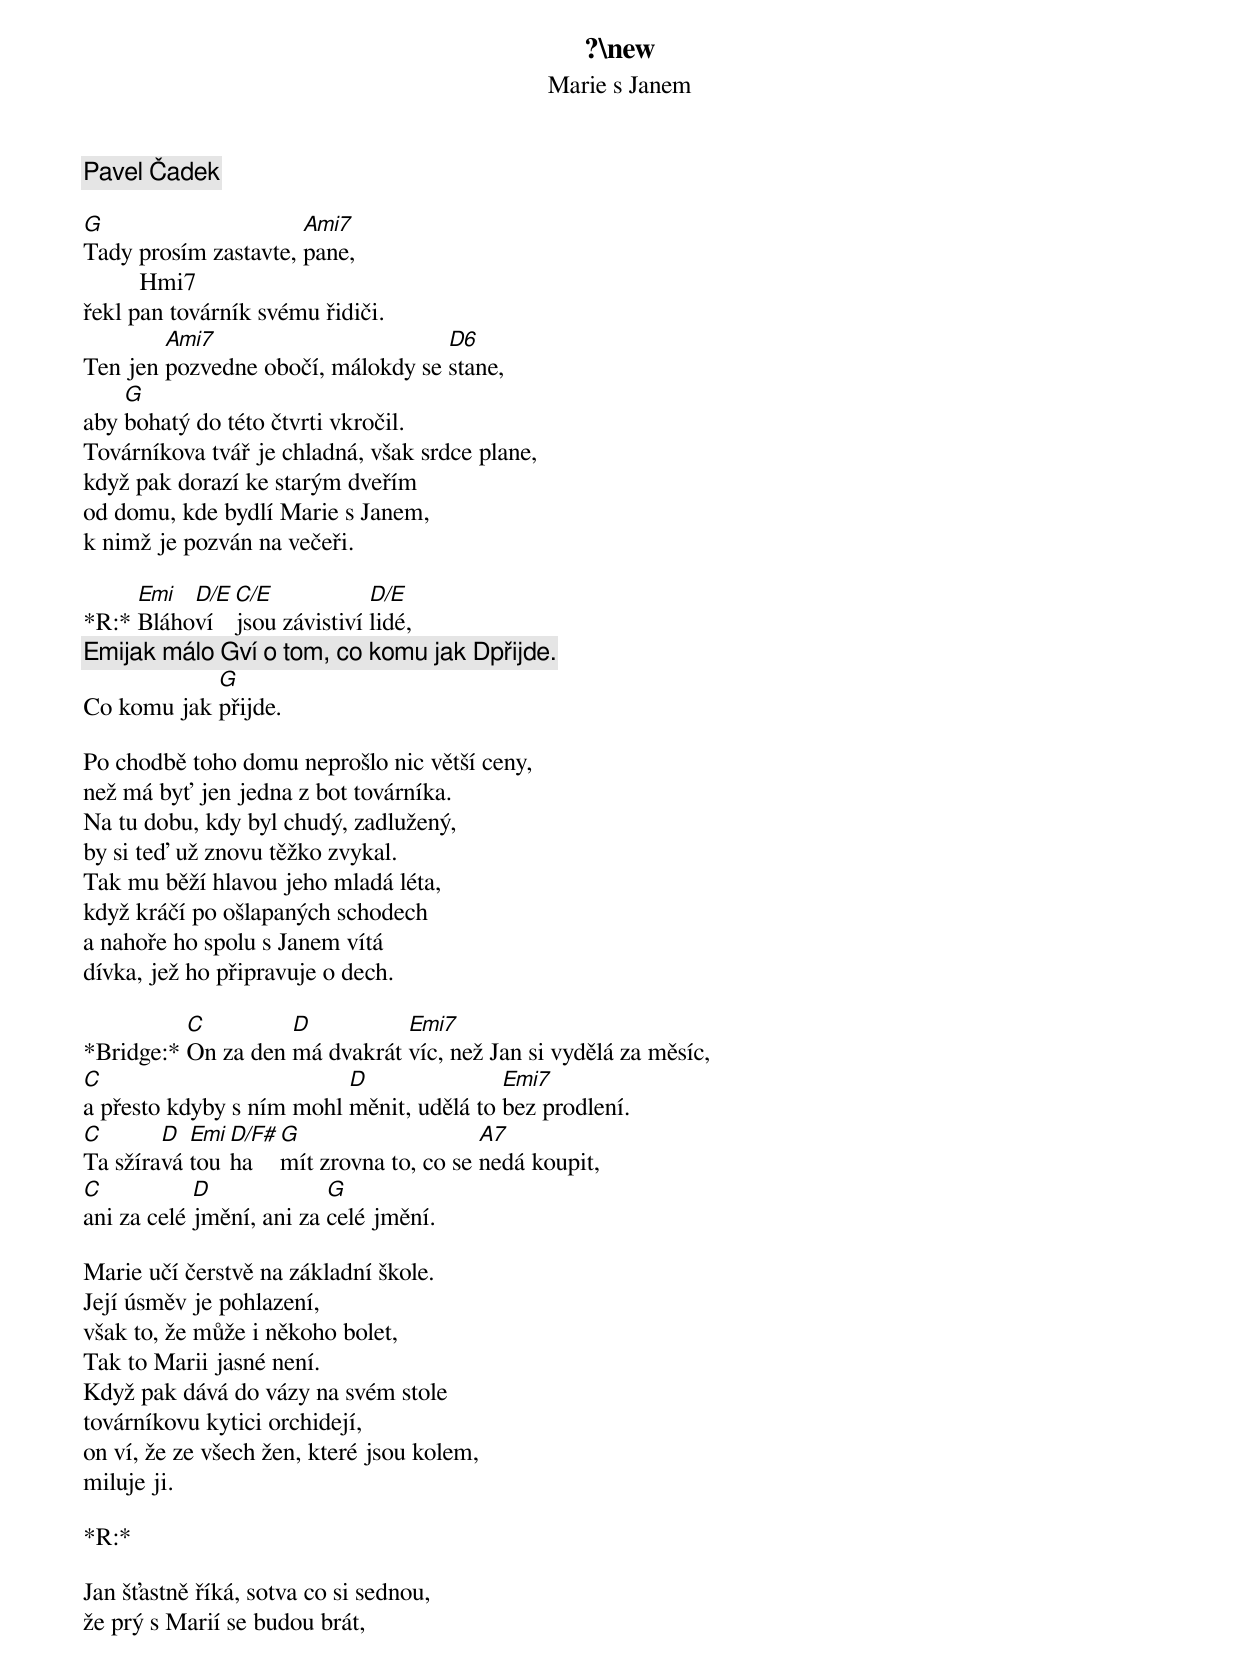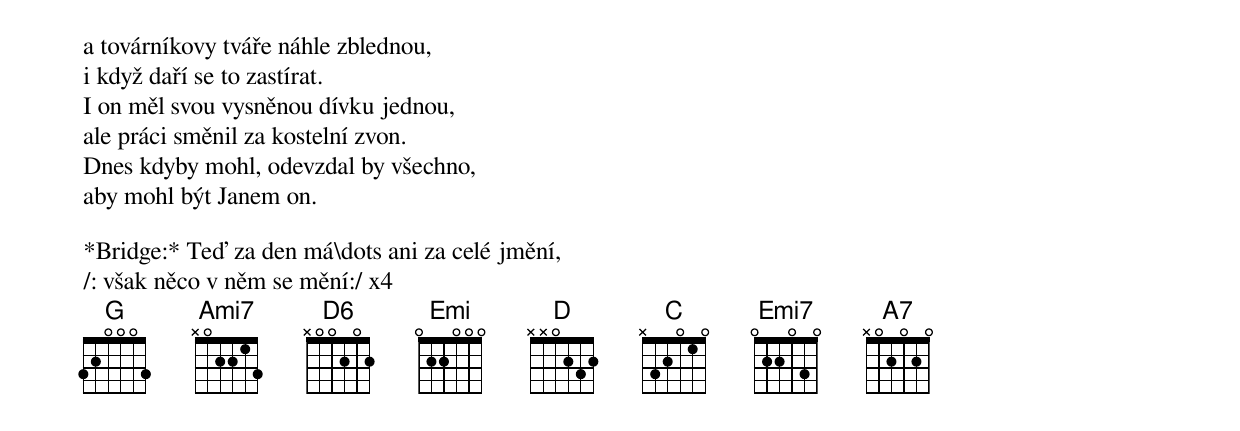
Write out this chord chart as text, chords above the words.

?\new
Marie s Janem
Pavel Čadek

G                     Ami7
Tady prosím zastavte, pane,
         Hmi7
řekl pan továrník svému řidiči.
        Ami7                       D6
Ten jen pozvedne obočí, málokdy se stane,
    G
aby bohatý do této čtvrti vkročil.
Továrníkova tvář je chladná, však srdce plane,
když pak dorazí ke starým dveřím
od domu, kde bydlí Marie s Janem,
k nimž je pozván na večeři.

     Emi  D/E
*R:* Bláhoví [C/E]jsou závistiví [D/E]lidé,
[Emi]jak málo [G]ví o tom, co komu jak [D]přijde.
Co komu jak [G]přijde.

Po chodbě toho domu neprošlo nic větší ceny,
než má byť jen jedna z bot továrníka.
Na tu dobu, kdy byl chudý, zadlužený,
by si teď už znovu těžko zvykal.
Tak mu běží hlavou jeho mladá léta,
když kráčí po ošlapaných schodech
a nahoře ho spolu s Janem vítá
dívka, jež ho připravuje o dech.

          C         D          Emi7
*Bridge:* On za den má dvakrát víc, než Jan si vydělá za měsíc,
C                         D               Emi7
a přesto kdyby s ním mohl měnit, udělá to bez prodlení.
C       D  Emi         G                    A7
Ta sžíravá tou[D/F#]ha mít zrovna to, co se nedá koupit,
C           D             G
ani za celé jmění, ani za celé jmění.

Marie učí čerstvě na základní škole.
Její úsměv je pohlazení,
však to, že může i někoho bolet,
Tak to Marii jasné není.
Když pak dává do vázy na svém stole
továrníkovu kytici orchidejí,
on ví, že ze všech žen, které jsou kolem,
miluje ji.

*R:*

Jan šťastně říká, sotva co si sednou,
že prý s Marií se budou brát,
a továrníkovy tváře náhle zblednou,
i když daří se to zastírat.
I on měl svou vysněnou dívku jednou,
ale práci směnil za kostelní zvon.
Dnes kdyby mohl, odevzdal by všechno,
aby mohl být Janem on.

*Bridge:* Teď za den má\dots ani za celé jmění,
/: však něco v něm se mění:/ x4
